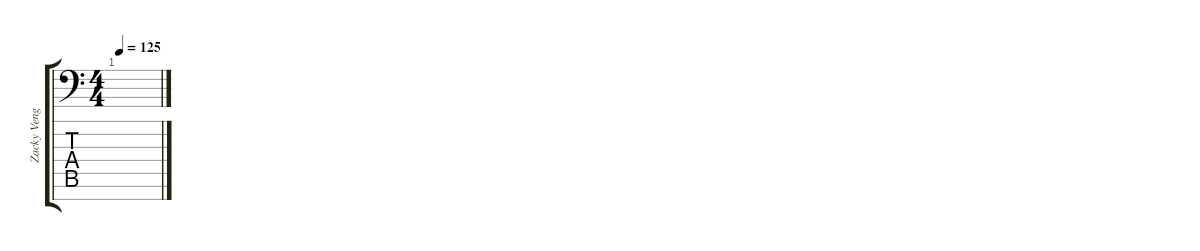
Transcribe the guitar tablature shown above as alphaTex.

\track ("Zacky Vengeance - Rhythm" "Zacky Veng") {instrument overdrivenguitar}
\staff {score tabs}
\tuning (E4 B3 G3 D3 A2 D2 C-1) {hide}
\ts (4 4)
\tempo 125
\clef f4
\ks c
